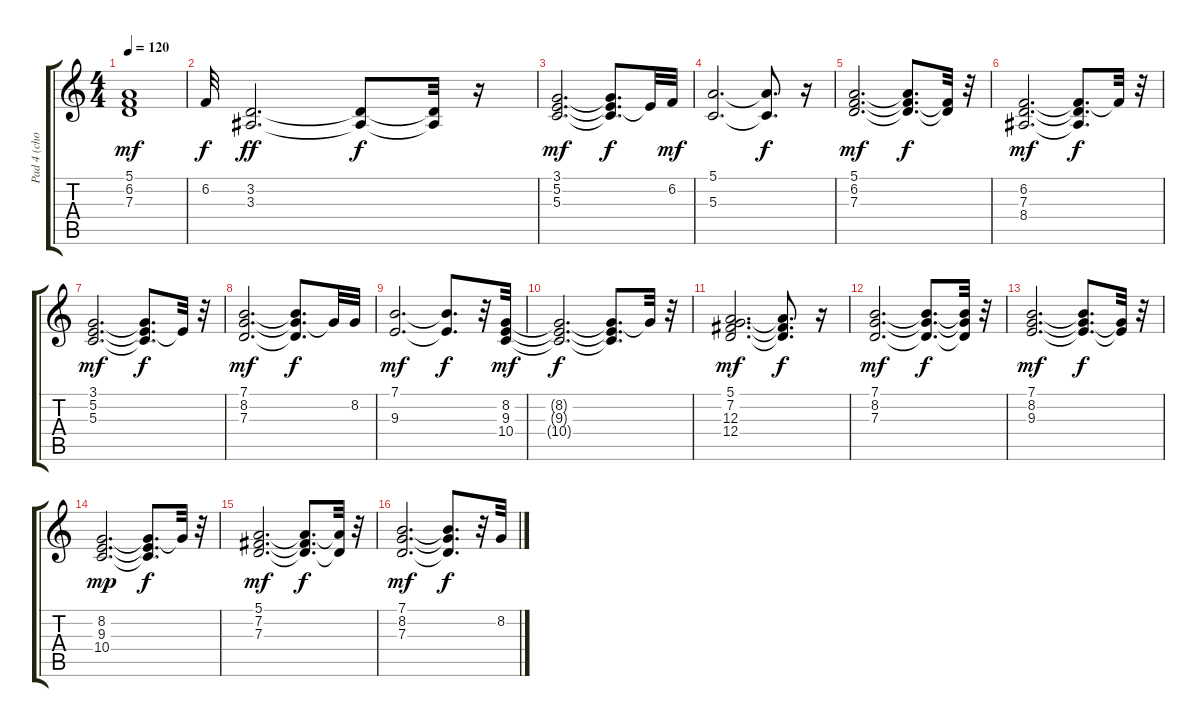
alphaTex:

\track ("Pad 4 (choir)" "Pad 4 (cho") {instrument pad4choir}
\staff {score tabs}
\tuning (E4 B3 G3 D3 A2 E2) {hide}
\ts (4 4)
\tempo 120
\clef g2
\ks c
(5.1 6.2 7.3).1{dy mf} |
6.2.32{dy f} (3.2 3.3).2{d dy ff} (3.2{t} 3.3{t}).8{dy f} (3.2{t} 3.3{t}).32 r.16 |
(3.1 5.2 5.3).2{d dy mf} (3.1{t} 5.2{t} 5.3{t}).8{d dy f} 5.2{t}.32 6.2.32{dy mf} |
(5.1 5.3).2{d} (5.1{t} 5.3{t}).8{d dy f} r.16 |
(5.1 6.2 7.3).2{d dy mf} (5.1{t} 6.2{t} 7.3{t}).8{d dy f} (6.2{t} 7.3{t}).32 r.32 |
(6.2 7.3 8.4).2{d dy mf} (6.2{t} 7.3{t} 8.4{t}).8{d dy f} 6.2{t}.32 r.32 |
(3.1 5.2 5.3).2{d dy mf} (3.1{t} 5.2{t} 5.3{t}).8{d dy f} 5.2{t}.32 r.32 |
(7.1 8.2 7.3).2{d dy mf} (7.1{t} 8.2{t} 7.3{t}).8{d dy f} 8.2{t}.32 8.2.32 |
(7.1 9.3).2{d dy mf} (7.1{t} 9.3{t}).8{d dy f} r.32 (8.2 9.3 10.4).32{dy mf} |
(8.2{t} 9.3{t} 10.4{t}).2{d dy f} (8.2{t} 9.3{t} 10.4{t}).8{d} 8.2{t}.32 r.32 |
(5.1 7.2 12.3 12.4).2{d dy mf} (5.1{t} 7.2{t} 12.4{t}).8{d dy f} r.16 |
(7.1 8.2 7.3).2{d dy mf} (7.1{t} 8.2{t} 7.3{t}).8{d dy f} (7.1{t} 8.2{t} 7.3{t}).32 r.32 |
(7.1 8.2 9.3).2{d dy mf} (7.1{t} 8.2{t} 9.3{t}).8{d dy f} (8.2{t} 9.3{t}).32 r.32 |
(8.2 9.3 10.4).2{d dy mp} (8.2{t} 9.3{t} 10.4{t}).8{d dy f} 8.2{t}.32 r.32 |
(5.1 7.2 7.3).2{d dy mf} (5.1{t} 7.2{t} 7.3{t}).8{d dy f} (5.1{t} 7.3{t}).32 r.32 |
(7.1 8.2 7.3).2{d dy mf} (7.1{t} 8.2{t} 7.3{t}).8{d dy f} r.32 8.2.32
